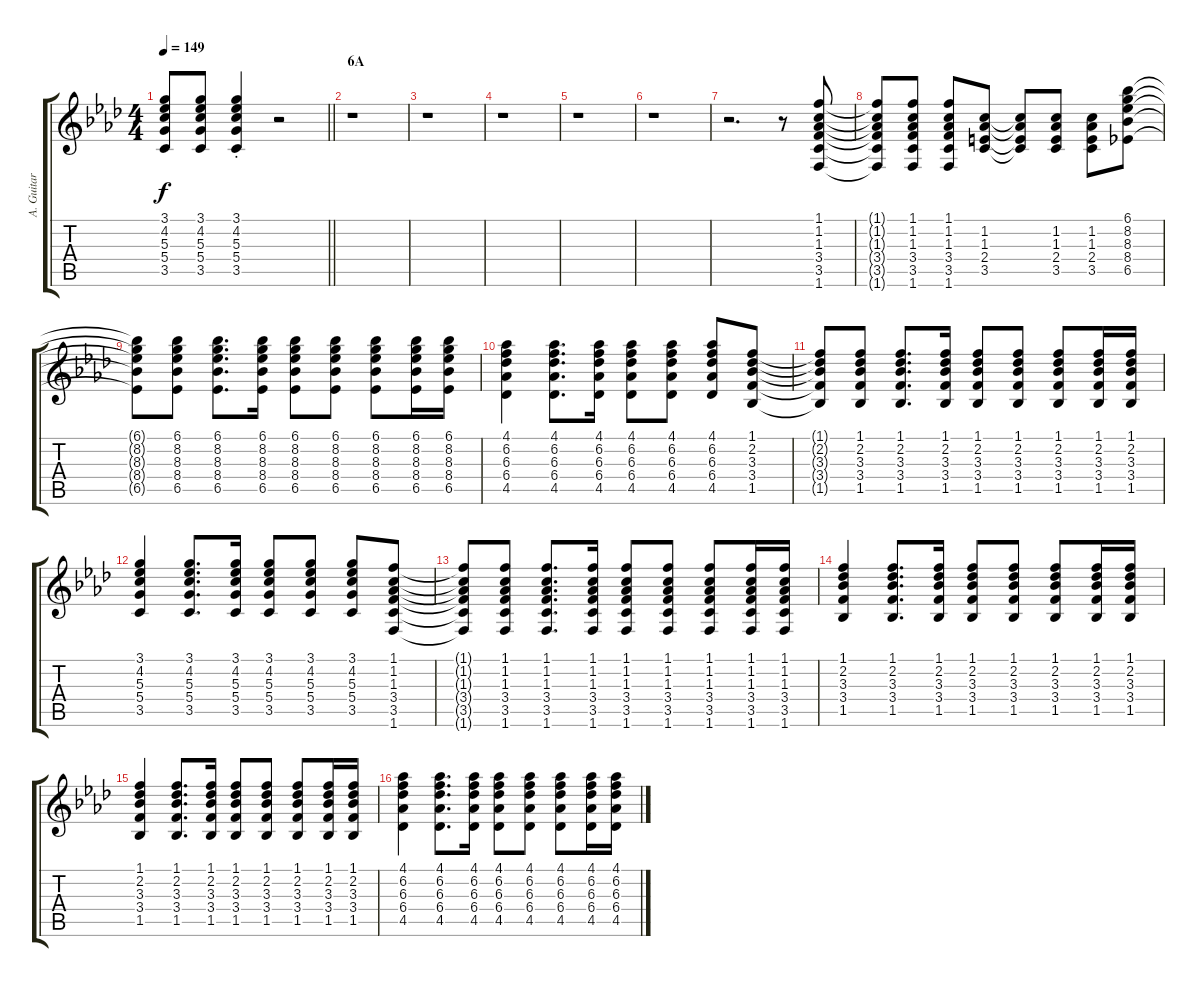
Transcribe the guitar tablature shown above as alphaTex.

\track ("A. Guitar " "A. Guitar ") {instrument acousticguitarsteel}
\staff {score tabs}
\tuning (E4 B3 G3 D3 A2 E2) {hide}
\ts (4 4)
\tempo 149
\clef g2
\barLineRight lightlight
\ks ab
(3.1{t} 4.2{t} 5.3{t} 5.4{t} 3.5{t}).8{dy f} (3.1 4.2 5.3 5.4 3.5).8 (3.1{st} 4.2{st} 5.3{st} 5.4{st} 3.5{st}).4 r.2 |
\section ("" "6A")
r.1 |
r.1 |
r.1 |
r.1 |
r.1 |
r.2{d} r.8 (1.1 1.2 1.3 3.4 3.5 1.6).8 |
(1.1{t} 1.2{t} 1.3{t} 3.4{t} 3.5{t} 1.6{t}).8 (1.1 1.2 1.3 3.4 3.5 1.6).8 (1.1 1.2 1.3 3.4 3.5 1.6).8 (1.2 1.3 2.4 3.5).8 (1.2{t} 1.3{t} 2.4{t} 3.5{t}).8 (1.2 1.3 2.4 3.5).8 (1.2 1.3 2.4 3.5).8 (6.1 8.2 8.3 8.4 6.5).8 |
(6.1{t} 8.2{t} 8.3{t} 8.4{t} 6.5{t}).8 (6.1 8.2 8.3 8.4 6.5).8 (6.1 8.2 8.3 8.4 6.5).8{d} (6.1 8.2 8.3 8.4 6.5).16 (6.1 8.2 8.3 8.4 6.5).8 (6.1 8.2 8.3 8.4 6.5).8 (6.1 8.2 8.3 8.4 6.5).8 (6.1 8.2 8.3 8.4 6.5).16 (6.1 8.2 8.3 8.4 6.5).16 |
(4.1 6.2 6.3 6.4 4.5).4 (4.1 6.2 6.3 6.4 4.5).8{d} (4.1 6.2 6.3 6.4 4.5).16 (4.1 6.2 6.3 6.4 4.5).8 (4.1 6.2 6.3 6.4 4.5).8 (4.1 6.2 6.3 6.4 4.5).8 (1.1 2.2 3.3 3.4 1.5).8 |
(1.1{t} 2.2{t} 3.3{t} 3.4{t} 1.5{t}).8 (1.1 2.2 3.3 3.4 1.5).8 (1.1 2.2 3.3 3.4 1.5).8{d} (1.1 2.2 3.3 3.4 1.5).16 (1.1 2.2 3.3 3.4 1.5).8 (1.1 2.2 3.3 3.4 1.5).8 (1.1 2.2 3.3 3.4 1.5).8 (1.1 2.2 3.3 3.4 1.5).16 (1.1 2.2 3.3 3.4 1.5).16 |
(3.1 4.2 5.3 5.4 3.5).4 (3.1 4.2 5.3 5.4 3.5).8{d} (3.1 4.2 5.3 5.4 3.5).16 (3.1 4.2 5.3 5.4 3.5).8 (3.1 4.2 5.3 5.4 3.5).8 (3.1 4.2 5.3 5.4 3.5).8 (1.1 1.2 1.3 3.4 3.5 1.6).8 |
(1.1{t} 1.2{t} 1.3{t} 3.4{t} 3.5{t} 1.6{t}).8 (1.1 1.2 1.3 3.4 3.5 1.6).8 (1.1 1.2 1.3 3.4 3.5 1.6).8{d} (1.1 1.2 1.3 3.4 3.5 1.6).16 (1.1 1.2 1.3 3.4 3.5 1.6).8 (1.1 1.2 1.3 3.4 3.5 1.6).8 (1.1 1.2 1.3 3.4 3.5 1.6).8 (1.1 1.2 1.3 3.4 3.5 1.6).16 (1.1 1.2 1.3 3.4 3.5 1.6).16 |
(1.1 2.2 3.3 3.4 1.5).4 (1.1 2.2 3.3 3.4 1.5).8{d} (1.1 2.2 3.3 3.4 1.5).16 (1.1 2.2 3.3 3.4 1.5).8 (1.1 2.2 3.3 3.4 1.5).8 (1.1 2.2 3.3 3.4 1.5).8 (1.1 2.2 3.3 3.4 1.5).16 (1.1 2.2 3.3 3.4 1.5).16 |
(1.1 2.2 3.3 3.4 1.5).4 (1.1 2.2 3.3 3.4 1.5).8{d} (1.1 2.2 3.3 3.4 1.5).16 (1.1 2.2 3.3 3.4 1.5).8 (1.1 2.2 3.3 3.4 1.5).8 (1.1 2.2 3.3 3.4 1.5).8 (1.1 2.2 3.3 3.4 1.5).16 (1.1 2.2 3.3 3.4 1.5).16 |
(4.1 6.2 6.3 6.4 4.5).4 (4.1 6.2 6.3 6.4 4.5).8{d} (4.1 6.2 6.3 6.4 4.5).16 (4.1 6.2 6.3 6.4 4.5).8 (4.1 6.2 6.3 6.4 4.5).8 (4.1 6.2 6.3 6.4 4.5).8 (4.1 6.2 6.3 6.4 4.5).16 (4.1 6.2 6.3 6.4 4.5).16
